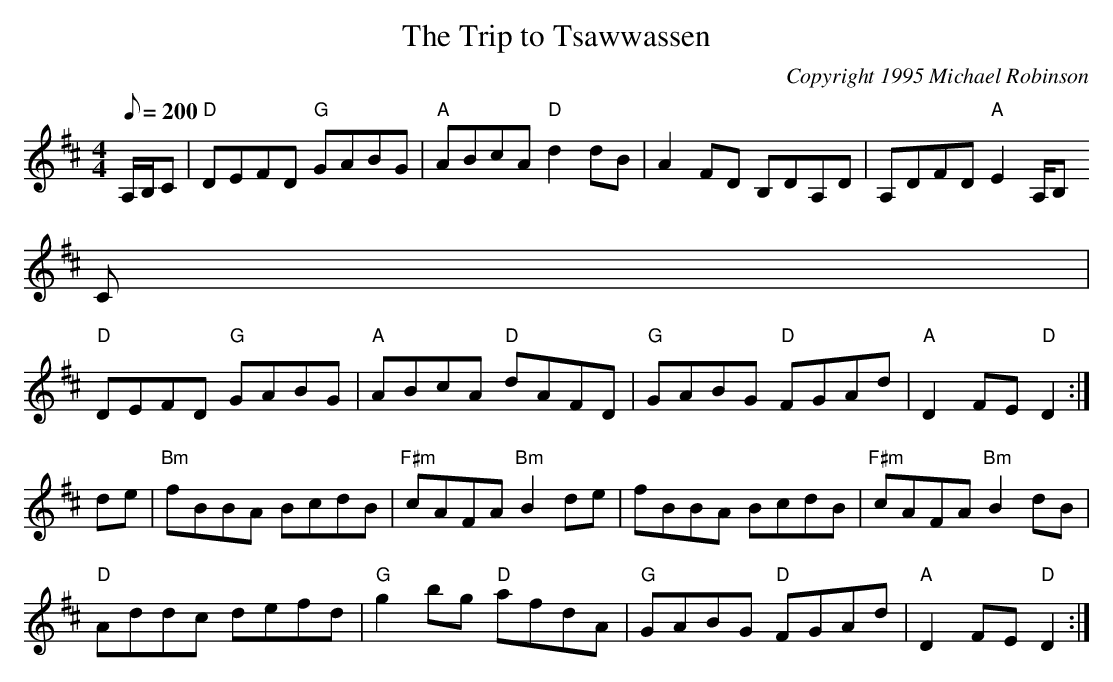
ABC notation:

X:1
T:The Trip to Tsawwassen
M:4/4
L:1/8
Q:200
C:Copyright 1995 Michael Robinson
K:D
A,/2B,/2C|"D"DEFD "G"GABG|"A"ABcA "D"d2dB|A2FD B,DA,D|A,DFD "A"E2 A,/2B,
/2C|
"D"DEFD "G"GABG|"A"ABcA "D"dAFD |"G"GABG "D"FGAd|"A"D2FE "D"D2:|
de|"Bm"fBBA BcdB|"F#m"cAFA "Bm"B2de|fBBA BcdB|"F#m"cAFA "Bm"B2dB|
"D"Addc defd|"G"g2bg "D"afdA|"G"GABG "D"FGAd|"A"D2FE "D"D2:|
